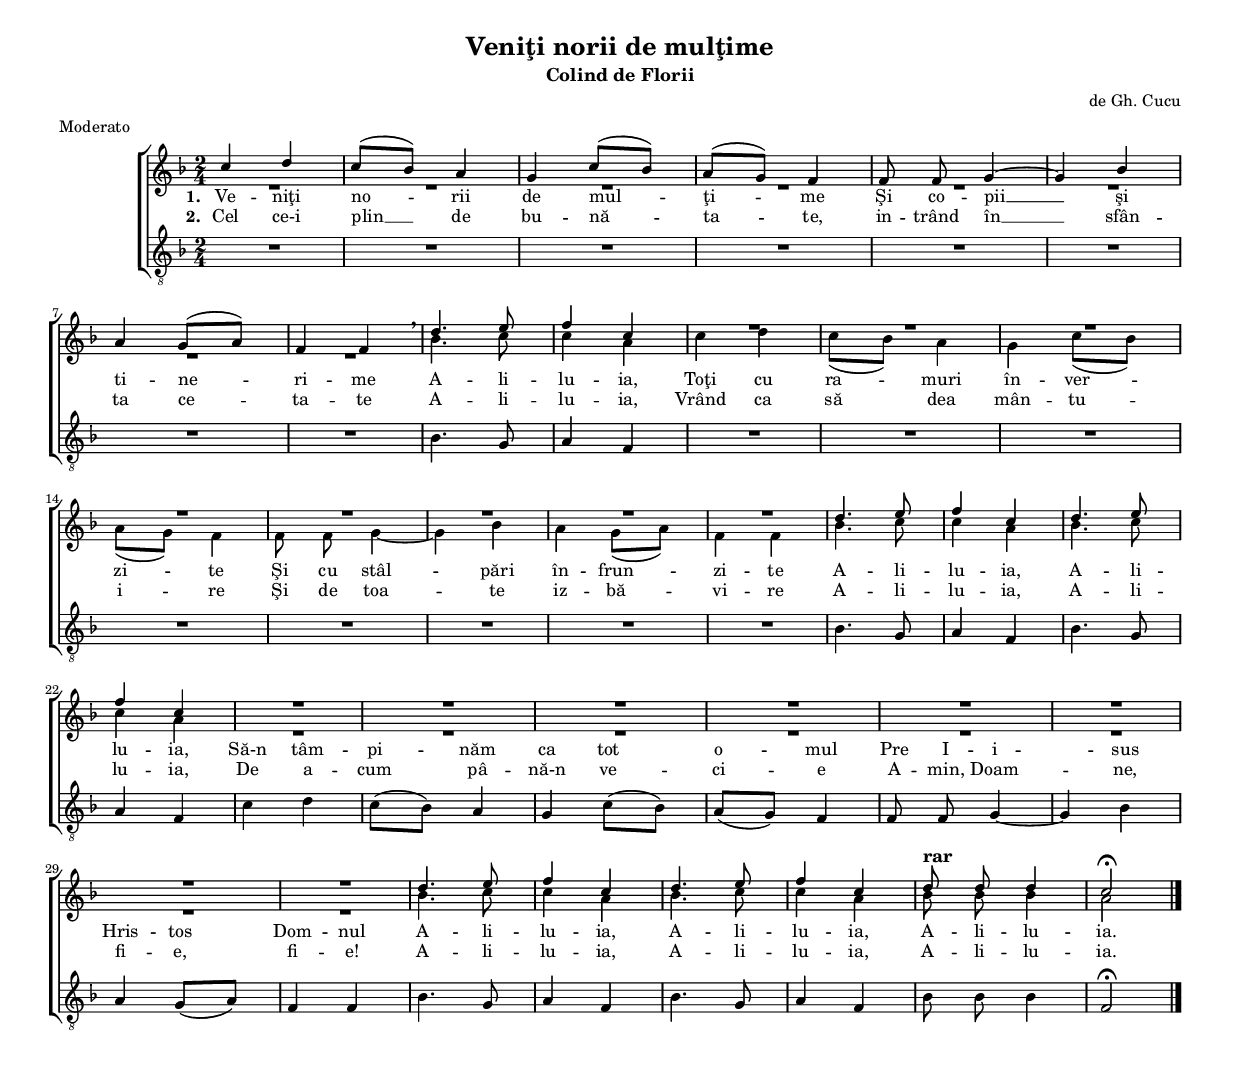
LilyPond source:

\version "2.19.80"
\include "defines.ly"
#(define myNoteSpacing 6.0)
\include "preamble.ly"

\header {
  title = "Veniţi norii de mulţime"
  subtitle = "Colind de Florii"
  composer = "de Gh. Cucu"
  meter = "Moderato"
}

global = {
  \globalPreamble
  \key f \major
  \time 2/4
}

allWords = <<
  \new Lyrics \lyricmode {
    \set associatedVoice = #"sopranos"
    \set stanza = "1. "
    Ve4 -- niţi no -- rii de mul -- ţi -- me
    Şi8 co8 -- pii2 __ şi4 ti -- ne -- ri -- me
    A4. -- li8 -- lu4 -- ia,4

    Toţi cu ra -- muri în -- ver -- zi -- te
    Şi8 cu8 stâl2 -- pări4 în -- frun -- zi -- te
    A4. -- li8 -- lu4 -- ia,4 A4. -- li8 -- lu4 -- ia,4

    Să-n tâm -- pi -- năm ca tot __ o -- mul
    Pre8 I8 -- i2 -- sus4 Hris -- tos Dom -- nul
    A4. -- li8 -- lu4 -- ia,4 A4. -- li8 -- lu4 -- ia,4
    A8 -- li8 -- lu4 -- ia.2
  }

  \new Lyrics \lyricmode {
    \set associatedVoice = #"sopranos"
    \set stanza = "2. "
    Cel4 ce-i plin __ de bu -- nă -- ta -- te,
    in8 -- trând8 în2 __ sfân4 -- ta ce -- ta -- te
    A4. -- li8 -- lu4 -- ia,4

    Vrând ca să __ dea mân -- tu -- i -- re
    Şi8 de8 toa2 -- te4 iz -- bă -- vi -- re
    A4. -- li8 -- lu4 -- ia,4 A4. -- li8 -- lu4 -- ia,4

    De a -- cum __ pâ -- nă-n ve -- ci -- e
    A8 -- min,8 Doam2 -- ne,4 fi -- e, __ fi -- e!
    A4. -- li8 -- lu4 -- ia,4 A4. -- li8 -- lu4 -- ia,4
    A8 -- li8 -- lu4 -- ia.2
  }
>>

sopMusic = \relative c' {
  \autoBeamOff

  % Veniţi norii de mulţime
  c'4 d4
  c8([ bes8]) a4
  g4 c8([ bes8)]
  a8([ g8)] f4

  % Şi copii şi tinerime, Aliluia
  f8 f8 g4~
  g4 bes4
  a4 g8([ a8)]
  f4 f4 \breathe
  d'4. e8
  f4 c4

  % Toţi cu ramuri înverzite
  R2 * 4

  % Şi cu stâlpări înfrunzite, Aliluia, Aliluia
  R2 * 4
  d4. e8
  f4 c4
  d4. e8
  f4 c4

  % Să-ntâmpinăm ca tot omul
  R2 * 4

  % Pe Iisus Hristos Domnul
  R2 * 4

  % Aliluia, Aliluia, Aliluia.
  d4. e8
  f4 c4
  d4. e8
  f4 c4
  d8^\rarMarkup d8 d4
  c2^\fermata \bar "|."
}

altoMusic = \relative c' {
  \autoBeamOff

  % Veniţi norii de mulţime
  R2 * 4

  % Şi copii şi tinerime, Aliluia
  R2 * 4
  bes'4. c8
  c4 a4

  % Toţi cu ramuri înverzite
  c4 d4
  c8([ bes8]) a4
  g4 c8([ bes8)]
  a8([ g8)] f4

  % Şi cu stâlpări înfrunzite, Aliluia, Aliluia
  f8 f8 g4~
  g4 bes4
  a4 g8([ a8)]
  f4 f4
  bes4. c8
  c4 a4
  bes4. c8
  c4 a4

  % Să-ntâmpinăm ca tot omul
  R2 * 4

  % Pe Iisus Hristos Domnul
  R2 * 4

  % Aliluia, Aliluia, Aliluia.
  bes4. c8
  c4 a4
  bes4. c8
  c4 a4
  bes8 bes8 bes4
  a2
}

tenorMusic = \relative c' {
  \autoBeamOff
  \oneVoice

  % Veniţi norii de mulţime
  R2 * 4

  % Şi copii şi tinerime, Aliluia
  R2 * 4
  bes4. g8
  a4 f4

  % Toţi cu ramuri înverzite
  R2 * 4

  % Şi cu stâlpări înfrunzite, Aliluia, Aliluia
  R2 * 4
  bes4. g8
  a4 f4
  bes4. g8
  a4 f4

  % Să-ntâmpinăm ca tot omul
  c'4 d4
  c8([ bes8]) a4
  g4 c8([ bes8)]
  a8([ g8)] f4

  % Pe Iisus Hristos Domnul
  f8 f8 g4~
  g4 bes4
  a4 g8([ a8)]
  f4 f4

  % Aliluia, Aliluia, Aliluia.
  bes4. g8
  a4 f4
  bes4. g8
  a4 f4
  bes8 bes8 bes4
  f2^\fermata
}

bassMusic = \relative c' {
}

\version "2.19.80"
myScore = \new Score \with {
  \override SpacingSpanner.shortest-duration-space = #myNoteSpacing
} <<
  \new ChoirStaff <<
    \new Staff = "women" <<
      \new Voice = "sopranos" { \voiceOne \global \sopMusic }
      \new Voice { \voiceTwo \global \altoMusic }
    >>

    \allWords

    \new Staff = "men" <<
      \clef "G_8"
      \new Voice { \voiceOne \global \tenorMusic }
      \new Voice { \voiceTwo \global \bassMusic }
    >>
  >>
>>

\score {
  \myScore
  \layout { }
}

\score {
  \unfoldRepeats
  \myScore
  \midi { \midiDirectives }
}

\score {
  \unfoldRepeats
  \new Voice { \global \sopMusic }
  \midi { \midiDirectives }
}

\score {
  \unfoldRepeats
  \new Voice { \global \altoMusic }
  \midi { \midiDirectives }
}

\score {
  \unfoldRepeats
  \new Voice { \global \tenorMusic }
  \midi { \midiDirectives }
}

\score {
  \unfoldRepeats
  \new Voice { \global \bassMusic }
  \midi { \midiDirectives }
}

